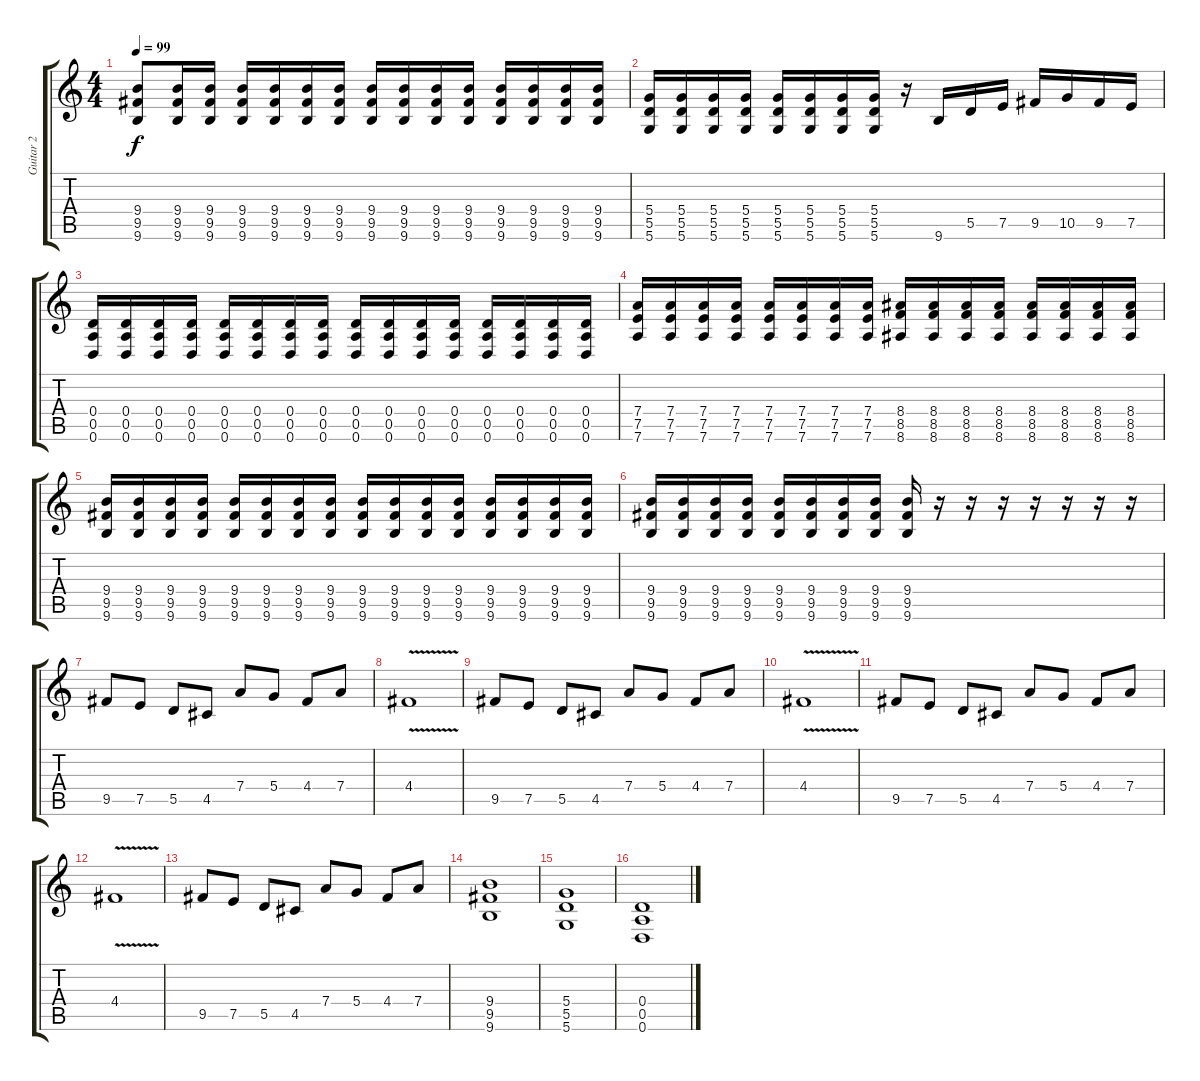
\track ("Guitar 2" "Guitar 2") {solo instrument distortionguitar}
\staff {score tabs}
\tuning (E4 B3 G3 D3 A2 D2) {hide}
\ts (4 4)
\tempo 99
\clef g2
\ks c
(9.4 9.5 9.6).8{dy f} (9.4 9.5 9.6).16 (9.4 9.5 9.6).16 (9.4 9.5 9.6).16 (9.4 9.5 9.6).16 (9.4 9.5 9.6).16 (9.4 9.5 9.6).16 (9.4 9.5 9.6).16 (9.4 9.5 9.6).16 (9.4 9.5 9.6).16 (9.4 9.5 9.6).16 (9.4 9.5 9.6).16 (9.4 9.5 9.6).16 (9.4 9.5 9.6).16 (9.4 9.5 9.6).16 |
(5.4 5.5 5.6).16 (5.4 5.5 5.6).16 (5.4 5.5 5.6).16 (5.4 5.5 5.6).16 (5.4 5.5 5.6).16 (5.4 5.5 5.6).16 (5.4 5.5 5.6).16 (5.4 5.5 5.6).16 r.16 9.6.16 5.5.16 7.5.16 9.5.16 10.5.16 9.5.16 7.5.16 |
(0.4 0.5 0.6).16 (0.4 0.5 0.6).16 (0.4 0.5 0.6).16 (0.4 0.5 0.6).16 (0.4 0.5 0.6).16 (0.4 0.5 0.6).16 (0.4 0.5 0.6).16 (0.4 0.5 0.6).16 (0.4 0.5 0.6).16 (0.4 0.5 0.6).16 (0.4 0.5 0.6).16 (0.4 0.5 0.6).16 (0.4 0.5 0.6).16 (0.4 0.5 0.6).16 (0.4 0.5 0.6).16 (0.4 0.5 0.6).16 |
(7.4 7.5 7.6).16 (7.4 7.5 7.6).16 (7.4 7.5 7.6).16 (7.4 7.5 7.6).16 (7.4 7.5 7.6).16 (7.4 7.5 7.6).16 (7.4 7.5 7.6).16 (7.4 7.5 7.6).16 (8.4 8.5 8.6).16 (8.4 8.5 8.6).16 (8.4 8.5 8.6).16 (8.4 8.5 8.6).16 (8.4 8.5 8.6).16 (8.4 8.5 8.6).16 (8.4 8.5 8.6).16 (8.4 8.5 8.6).16 |
(9.4 9.5 9.6).16 (9.4 9.5 9.6).16 (9.4 9.5 9.6).16 (9.4 9.5 9.6).16 (9.4 9.5 9.6).16 (9.4 9.5 9.6).16 (9.4 9.5 9.6).16 (9.4 9.5 9.6).16 (9.4 9.5 9.6).16 (9.4 9.5 9.6).16 (9.4 9.5 9.6).16 (9.4 9.5 9.6).16 (9.4 9.5 9.6).16 (9.4 9.5 9.6).16 (9.4 9.5 9.6).16 (9.4 9.5 9.6).16 |
(9.4 9.5 9.6).16 (9.4 9.5 9.6).16 (9.4 9.5 9.6).16 (9.4 9.5 9.6).16 (9.4 9.5 9.6).16 (9.4 9.5 9.6).16 (9.4 9.5 9.6).16 (9.4 9.5 9.6).16 (9.4 9.5 9.6).16 r.16 r.16 r.16 r.16 r.16 r.16 r.16 |
9.5.8 7.5.8 5.5.8 4.5.8 7.4.8 5.4.8 4.4.8 7.4.8 |
4.4{v}.1 |
9.5.8 7.5.8 5.5.8 4.5.8 7.4.8 5.4.8 4.4.8 7.4.8 |
4.4{v}.1 |
9.5.8 7.5.8 5.5.8 4.5.8 7.4.8 5.4.8 4.4.8 7.4.8 |
4.4{v}.1 |
9.5.8 7.5.8 5.5.8 4.5.8 7.4.8 5.4.8 4.4.8 7.4.8 |
(9.4 9.5 9.6).1 |
(5.4 5.5 5.6).1 |
(0.4 0.5 0.6).1
